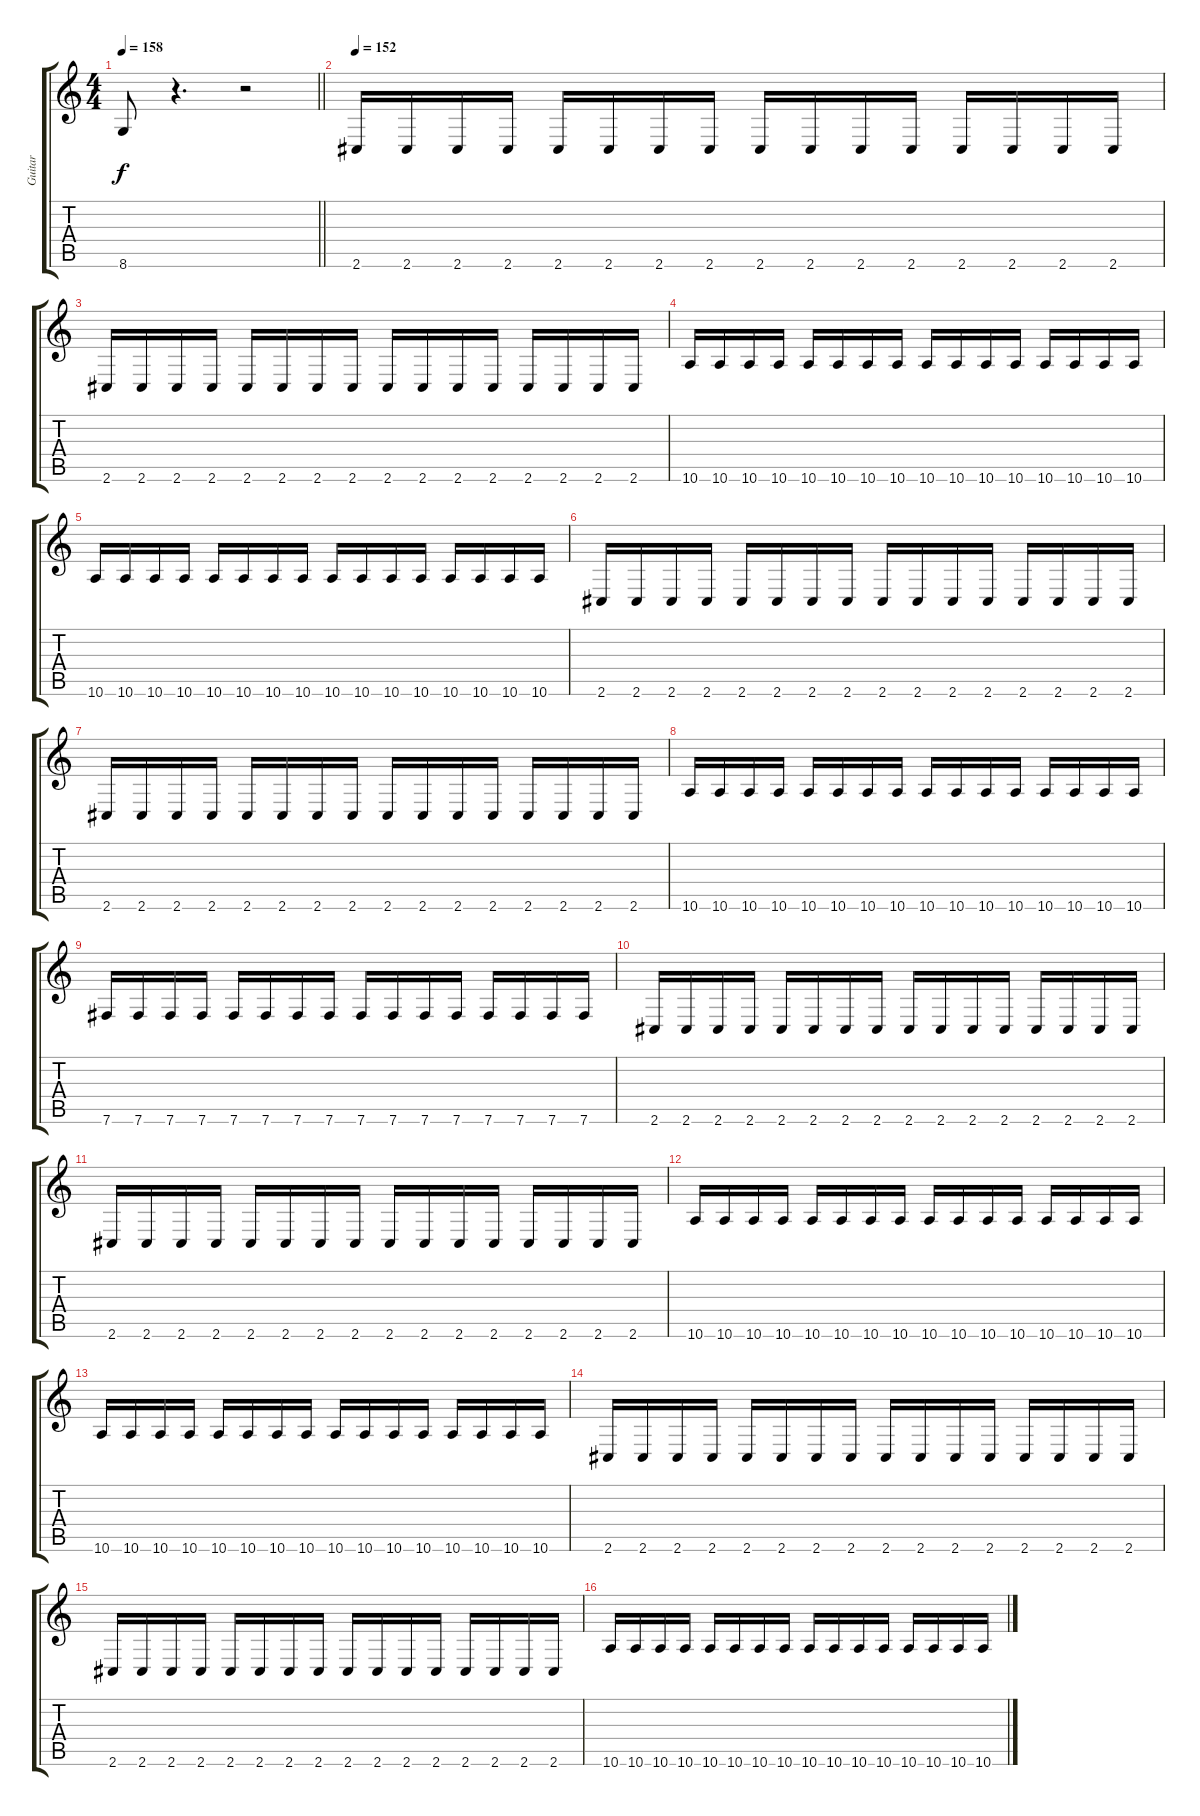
\track ("Guitar" "Guitar") {instrument distortionguitar}
\staff {score tabs}
\tuning (Db4 Ab3 E3 B2 Gb2 B1) {hide}
\ts (4 4)
\tempo 158
\clef g2
\barLineRight lightlight
\ks c
8.6.8{dy f} r.4{d} r.2 |
\section ("" "")
\tempo 152
2.6.16 2.6.16 2.6.16 2.6.16 2.6.16 2.6.16 2.6.16 2.6.16 2.6.16 2.6.16 2.6.16 2.6.16 2.6.16 2.6.16 2.6.16 2.6.16 |
2.6.16 2.6.16 2.6.16 2.6.16 2.6.16 2.6.16 2.6.16 2.6.16 2.6.16 2.6.16 2.6.16 2.6.16 2.6.16 2.6.16 2.6.16 2.6.16 |
10.6.16 10.6.16 10.6.16 10.6.16 10.6.16 10.6.16 10.6.16 10.6.16 10.6.16 10.6.16 10.6.16 10.6.16 10.6.16 10.6.16 10.6.16 10.6.16 |
10.6.16 10.6.16 10.6.16 10.6.16 10.6.16 10.6.16 10.6.16 10.6.16 10.6.16 10.6.16 10.6.16 10.6.16 10.6.16 10.6.16 10.6.16 10.6.16 |
2.6.16 2.6.16 2.6.16 2.6.16 2.6.16 2.6.16 2.6.16 2.6.16 2.6.16 2.6.16 2.6.16 2.6.16 2.6.16 2.6.16 2.6.16 2.6.16 |
2.6.16 2.6.16 2.6.16 2.6.16 2.6.16 2.6.16 2.6.16 2.6.16 2.6.16 2.6.16 2.6.16 2.6.16 2.6.16 2.6.16 2.6.16 2.6.16 |
10.6.16 10.6.16 10.6.16 10.6.16 10.6.16 10.6.16 10.6.16 10.6.16 10.6.16 10.6.16 10.6.16 10.6.16 10.6.16 10.6.16 10.6.16 10.6.16 |
7.6.16 7.6.16 7.6.16 7.6.16 7.6.16 7.6.16 7.6.16 7.6.16 7.6.16 7.6.16 7.6.16 7.6.16 7.6.16 7.6.16 7.6.16 7.6.16 |
2.6.16 2.6.16 2.6.16 2.6.16 2.6.16 2.6.16 2.6.16 2.6.16 2.6.16 2.6.16 2.6.16 2.6.16 2.6.16 2.6.16 2.6.16 2.6.16 |
2.6.16 2.6.16 2.6.16 2.6.16 2.6.16 2.6.16 2.6.16 2.6.16 2.6.16 2.6.16 2.6.16 2.6.16 2.6.16 2.6.16 2.6.16 2.6.16 |
10.6.16 10.6.16 10.6.16 10.6.16 10.6.16 10.6.16 10.6.16 10.6.16 10.6.16 10.6.16 10.6.16 10.6.16 10.6.16 10.6.16 10.6.16 10.6.16 |
10.6.16 10.6.16 10.6.16 10.6.16 10.6.16 10.6.16 10.6.16 10.6.16 10.6.16 10.6.16 10.6.16 10.6.16 10.6.16 10.6.16 10.6.16 10.6.16 |
2.6.16 2.6.16 2.6.16 2.6.16 2.6.16 2.6.16 2.6.16 2.6.16 2.6.16 2.6.16 2.6.16 2.6.16 2.6.16 2.6.16 2.6.16 2.6.16 |
2.6.16 2.6.16 2.6.16 2.6.16 2.6.16 2.6.16 2.6.16 2.6.16 2.6.16 2.6.16 2.6.16 2.6.16 2.6.16 2.6.16 2.6.16 2.6.16 |
10.6.16 10.6.16 10.6.16 10.6.16 10.6.16 10.6.16 10.6.16 10.6.16 10.6.16 10.6.16 10.6.16 10.6.16 10.6.16 10.6.16 10.6.16 10.6.16
